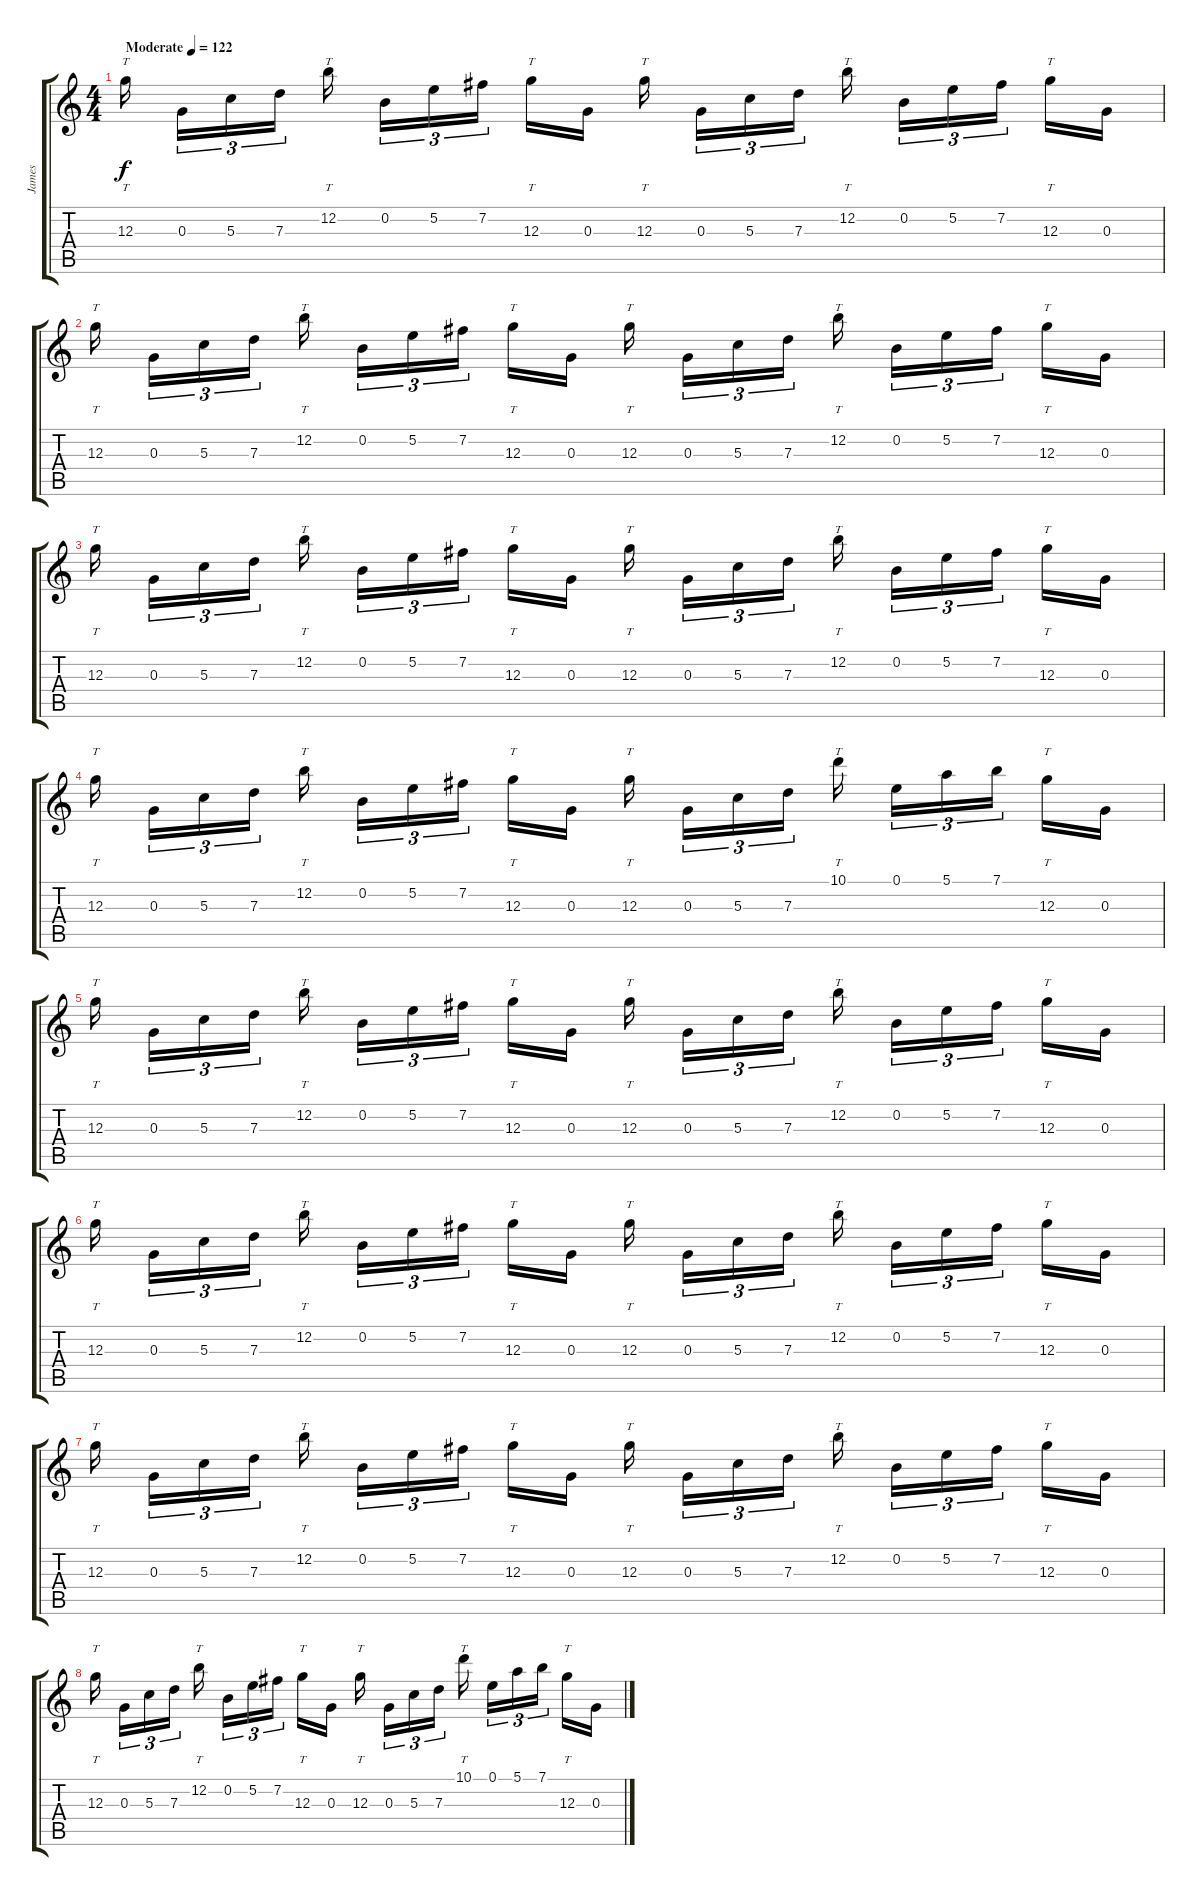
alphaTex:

\track ("James" "James") {instrument electricguitarjazz}
\staff {score tabs}
\tuning (E4 B3 G3 D3 A2 D2) {hide}
\ts (4 4)
\tempo (122 "Moderate")
\clef g2
\ks c
12.3.16{tt dy f instrument distortionguitar beam splitsecondary} 0.3.16{tu (3 2)} 5.3.16{tu (3 2)} 7.3.16{tu (3 2) beam splitsecondary} 12.2.16{tt} 0.2.16{tu (3 2)} 5.2.16{tu (3 2)} 7.2.16{tu (3 2) beam splitsecondary} 12.3.16{tt} 0.3.16 12.3.16{tt beam splitsecondary} 0.3.16{tu (3 2)} 5.3.16{tu (3 2)} 7.3.16{tu (3 2) beam splitsecondary} 12.2.16{tt} 0.2.16{tu (3 2)} 5.2.16{tu (3 2)} 7.2.16{tu (3 2) beam splitsecondary} 12.3.16{tt} 0.3.16 |
12.3.16{tt beam splitsecondary} 0.3.16{tu (3 2)} 5.3.16{tu (3 2)} 7.3.16{tu (3 2) beam splitsecondary} 12.2.16{tt} 0.2.16{tu (3 2)} 5.2.16{tu (3 2)} 7.2.16{tu (3 2) beam splitsecondary} 12.3.16{tt} 0.3.16 12.3.16{tt beam splitsecondary} 0.3.16{tu (3 2)} 5.3.16{tu (3 2)} 7.3.16{tu (3 2) beam splitsecondary} 12.2.16{tt} 0.2.16{tu (3 2)} 5.2.16{tu (3 2)} 7.2.16{tu (3 2) beam splitsecondary} 12.3.16{tt} 0.3.16 |
12.3.16{tt beam splitsecondary} 0.3.16{tu (3 2)} 5.3.16{tu (3 2)} 7.3.16{tu (3 2) beam splitsecondary} 12.2.16{tt} 0.2.16{tu (3 2)} 5.2.16{tu (3 2)} 7.2.16{tu (3 2) beam splitsecondary} 12.3.16{tt} 0.3.16 12.3.16{tt beam splitsecondary} 0.3.16{tu (3 2)} 5.3.16{tu (3 2)} 7.3.16{tu (3 2) beam splitsecondary} 12.2.16{tt} 0.2.16{tu (3 2)} 5.2.16{tu (3 2)} 7.2.16{tu (3 2) beam splitsecondary} 12.3.16{tt} 0.3.16 |
12.3.16{tt beam splitsecondary} 0.3.16{tu (3 2)} 5.3.16{tu (3 2)} 7.3.16{tu (3 2) beam splitsecondary} 12.2.16{tt} 0.2.16{tu (3 2)} 5.2.16{tu (3 2)} 7.2.16{tu (3 2) beam splitsecondary} 12.3.16{tt} 0.3.16 12.3.16{tt beam splitsecondary} 0.3.16{tu (3 2)} 5.3.16{tu (3 2)} 7.3.16{tu (3 2) beam splitsecondary} 10.1.16{tt} 0.1.16{tu (3 2)} 5.1.16{tu (3 2)} 7.1.16{tu (3 2) beam splitsecondary} 12.3.16{tt} 0.3.16 |
12.3.16{tt beam splitsecondary} 0.3.16{tu (3 2)} 5.3.16{tu (3 2)} 7.3.16{tu (3 2) beam splitsecondary} 12.2.16{tt} 0.2.16{tu (3 2)} 5.2.16{tu (3 2)} 7.2.16{tu (3 2) beam splitsecondary} 12.3.16{tt} 0.3.16 12.3.16{tt beam splitsecondary} 0.3.16{tu (3 2)} 5.3.16{tu (3 2)} 7.3.16{tu (3 2) beam splitsecondary} 12.2.16{tt} 0.2.16{tu (3 2)} 5.2.16{tu (3 2)} 7.2.16{tu (3 2) beam splitsecondary} 12.3.16{tt} 0.3.16 |
12.3.16{tt beam splitsecondary} 0.3.16{tu (3 2)} 5.3.16{tu (3 2)} 7.3.16{tu (3 2) beam splitsecondary} 12.2.16{tt} 0.2.16{tu (3 2)} 5.2.16{tu (3 2)} 7.2.16{tu (3 2) beam splitsecondary} 12.3.16{tt} 0.3.16 12.3.16{tt beam splitsecondary} 0.3.16{tu (3 2)} 5.3.16{tu (3 2)} 7.3.16{tu (3 2) beam splitsecondary} 12.2.16{tt} 0.2.16{tu (3 2)} 5.2.16{tu (3 2)} 7.2.16{tu (3 2) beam splitsecondary} 12.3.16{tt} 0.3.16 |
12.3.16{tt beam splitsecondary} 0.3.16{tu (3 2)} 5.3.16{tu (3 2)} 7.3.16{tu (3 2) beam splitsecondary} 12.2.16{tt} 0.2.16{tu (3 2)} 5.2.16{tu (3 2)} 7.2.16{tu (3 2) beam splitsecondary} 12.3.16{tt} 0.3.16 12.3.16{tt beam splitsecondary} 0.3.16{tu (3 2)} 5.3.16{tu (3 2)} 7.3.16{tu (3 2) beam splitsecondary} 12.2.16{tt} 0.2.16{tu (3 2)} 5.2.16{tu (3 2)} 7.2.16{tu (3 2) beam splitsecondary} 12.3.16{tt} 0.3.16 |
12.3.16{tt beam splitsecondary} 0.3.16{tu (3 2)} 5.3.16{tu (3 2)} 7.3.16{tu (3 2) beam splitsecondary} 12.2.16{tt} 0.2.16{tu (3 2)} 5.2.16{tu (3 2)} 7.2.16{tu (3 2) beam splitsecondary} 12.3.16{tt} 0.3.16 12.3.16{tt beam splitsecondary} 0.3.16{tu (3 2)} 5.3.16{tu (3 2)} 7.3.16{tu (3 2) beam splitsecondary} 10.1.16{tt} 0.1.16{tu (3 2)} 5.1.16{tu (3 2)} 7.1.16{tu (3 2) beam splitsecondary} 12.3.16{tt} 0.3.16
